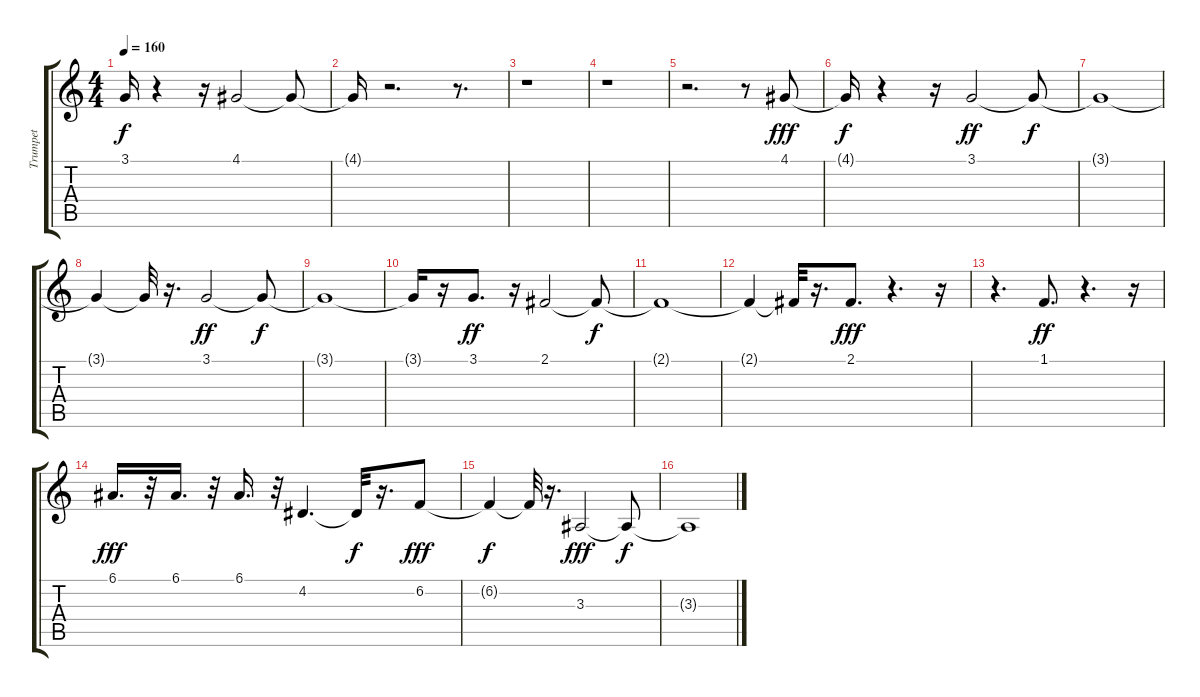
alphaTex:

\track ("Trumpet" "Trumpet") {instrument trumpet}
\staff {score tabs}
\tuning (E4 B3 G3 D3 A2 E2) {hide}
\ts (4 4)
\tempo 160
\clef g2
\ks c
3.1{t}.16{dy f} r.4 r.16 4.1.2 4.1{t}.8 |
4.1{t}.16 r.2{d} r.8{d} |
r.1 |
r.1 |
r.2{d} r.8 4.1.8{dy fff} |
4.1{t}.16{dy f} r.4 r.16 3.1.2{dy ff} 3.1{t}.8{dy f} |
3.1{t}.1 |
3.1{t}.4 3.1{t}.32 r.16{d} 3.1.2{dy ff} 3.1{t}.8{dy f} |
3.1{t}.1 |
3.1{t}.16 r.16 3.1.8{d dy ff} r.16 2.1.2 2.1{t}.8{dy f} |
2.1{t}.1 |
2.1{t}.4 2.1{t}.32 r.16{d} 2.1.8{d dy fff} r.4{d} r.16 |
r.4{d} 1.1.8{d dy ff} r.4{d} r.16 |
6.1.16{d dy fff} r.32 6.1.16{d} r.32 6.1.16{d} r.32 4.2.4{d} 4.2{t}.32{dy f} r.16{d} 6.2.8{dy fff} |
6.2{t}.4{dy f} 6.2{t}.32 r.16{d} 3.3.2{dy fff volume 11} 3.3{t}.8{dy f} |
3.3{t}.1
